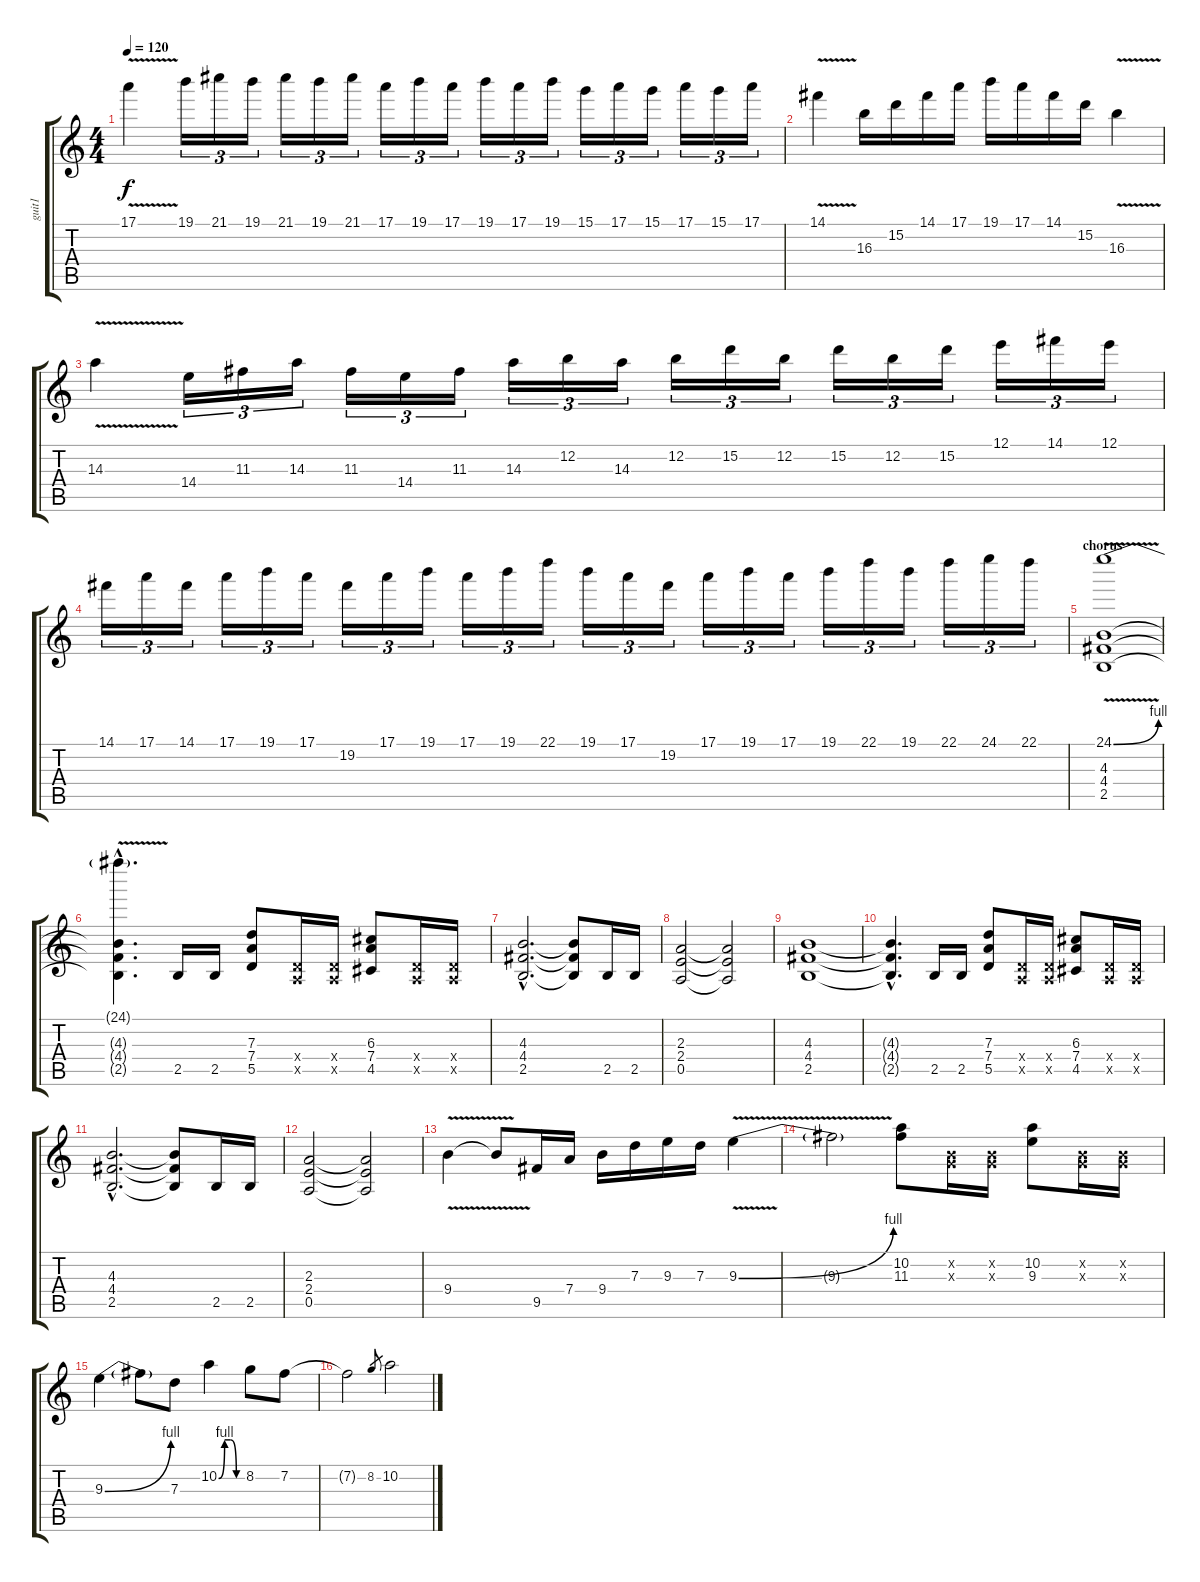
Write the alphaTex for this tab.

\track ("guit1" "guit1") {instrument distortionguitar}
\staff {score tabs}
\tuning (E4 B3 G3 D3 A2 E2) {hide}
\ts (4 4)
\tempo 120
\clef g2
\ks c
17.1{v}.4{dy f} 19.1.16{tu (3 2)} 21.1.16{tu (3 2)} 19.1.16{tu (3 2)} 21.1.16{tu (3 2)} 19.1.16{tu (3 2)} 21.1.16{tu (3 2)} 17.1.16{tu (3 2)} 19.1.16{tu (3 2)} 17.1.16{tu (3 2)} 19.1.16{tu (3 2)} 17.1.16{tu (3 2)} 19.1.16{tu (3 2)} 15.1.16{tu (3 2)} 17.1.16{tu (3 2)} 15.1.16{tu (3 2)} 17.1.16{tu (3 2)} 15.1.16{tu (3 2)} 17.1.16{tu (3 2)} |
14.1{v}.4 16.3.16 15.2.16 14.1.16 17.1.16 19.1.16 17.1.16 14.1.16 15.2.16 16.3{v}.4 |
14.3{v}.4 14.4.16{tu (3 2)} 11.3.16{tu (3 2)} 14.3.16{tu (3 2)} 11.3.16{tu (3 2)} 14.4.16{tu (3 2)} 11.3.16{tu (3 2)} 14.3.16{tu (3 2)} 12.2.16{tu (3 2)} 14.3.16{tu (3 2)} 12.2.16{tu (3 2)} 15.2.16{tu (3 2)} 12.2.16{tu (3 2)} 15.2.16{tu (3 2)} 12.2.16{tu (3 2)} 15.2.16{tu (3 2)} 12.1.16{tu (3 2)} 14.1.16{tu (3 2)} 12.1.16{tu (3 2)} |
14.1.16{tu (3 2)} 17.1.16{tu (3 2)} 14.1.16{tu (3 2)} 17.1.16{tu (3 2)} 19.1.16{tu (3 2)} 17.1.16{tu (3 2)} 19.2.16{tu (3 2)} 17.1.16{tu (3 2)} 19.1.16{tu (3 2)} 17.1.16{tu (3 2)} 19.1.16{tu (3 2)} 22.1.16{tu (3 2)} 19.1.16{tu (3 2)} 17.1.16{tu (3 2)} 19.2.16{tu (3 2)} 17.1.16{tu (3 2)} 19.1.16{tu (3 2)} 17.1.16{tu (3 2)} 19.1.16{tu (3 2)} 22.1.16{tu (3 2)} 19.1.16{tu (3 2)} 22.1.16{tu (3 2)} 24.1.16{tu (3 2)} 22.1.16{tu (3 2)} |
\section ("" "chorus")
(24.1{be (bend 0 0 60 4) v} 4.3 4.4 2.5).1 |
(24.1{hac t} 4.3{hac t} 4.4{hac t} 2.5{hac t}).4{d} 2.5.16 2.5.16 (7.3 7.4 5.5).8 (0.4{x} 0.5{x}).16 (0.4{x} 0.5{x}).16 (6.3 7.4 4.5).8 (0.4{x} 0.5{x}).16 (0.4{x} 0.5{x}).16 |
(4.3{hac} 4.4{hac} 2.5{hac}).2{d} (4.3{t} 4.4{t} 2.5{t}).8 2.5.16 2.5.16 |
(2.3 2.4 0.5).2 (2.3{t} 2.4{t} 0.5{t}).2 |
(4.3 4.4 2.5).1 |
(4.3{hac t} 4.4{hac t} 2.5{hac t}).4{d} 2.5.16 2.5.16 (7.3 7.4 5.5).8 (0.4{x} 0.5{x}).16 (0.4{x} 0.5{x}).16 (6.3 7.4 4.5).8 (0.4{x} 0.5{x}).16 (0.4{x} 0.5{x}).16 |
(4.3{hac} 4.4{hac} 2.5{hac}).2{d} (4.3{t} 4.4{t} 2.5{t}).8 2.5.16 2.5.16 |
(2.3 2.4 0.5).2 (2.3{t} 2.4{t} 0.5{t}).2 |
9.4{v}.4 9.4{t}.8 9.5.16 7.4.16 9.4.16 7.3.16 9.3.16 7.3.16 9.3{be (bend 0 0 60 4) v}.4 |
9.3{t}.2 (10.2 11.3).8 (0.2{x} 0.3{x}).16 (0.2{x} 0.3{x}).16 (10.2 9.3).8 (0.2{x} 0.3{x}).16 (0.2{x} 0.3{x}).16 |
9.3{be (bend 0 0 60 4)}.4 9.3{t}.8 7.3.8 10.2{be (custom 0 0 15 4 30 4 45 0 60 0)}.4 8.2.8 7.2.8 |
7.2{t}.2 8.2.8{gr} 10.2.2
